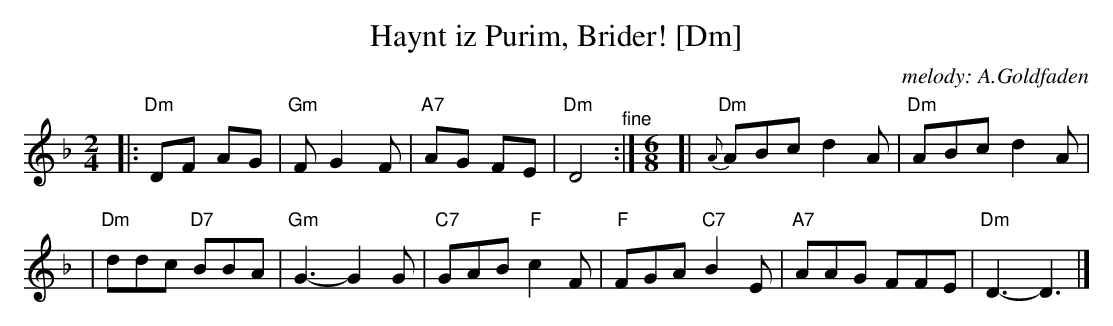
X:1
T: Haynt iz Purim, Brider! [Dm]
C:melody: A.Goldfaden
M:2/4
L:1/8
K:Dm
|: "Dm"DF AG | "Gm"F G2 F | "A7"AG FE | "Dm"D4 "^fine":|[M:6/8][L:1/8] [| "Dm"{A}ABc d2A | "Dm"ABc d2A |
| "Dm"ddc "D7"BBA | "Gm"G3- G2G | "C7"GAB "F"c2F | "F"FGA "C7"B2E | "A7"AAG FFE | "Dm"D3- D3 |]
